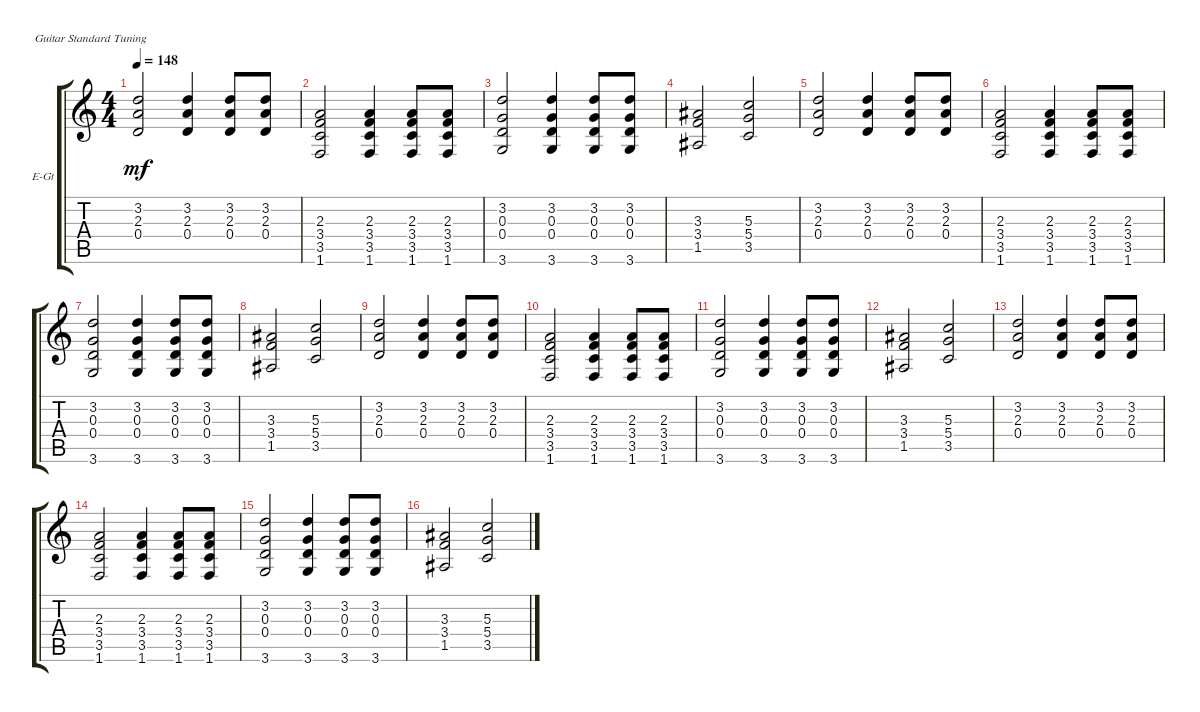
\defaultSystemsLayout 4
\bracketExtendMode groupsimilarinstruments
\firstSystemTrackNameOrientation horizontal
\otherSystemsTrackNameOrientation horizontal
\track ("Electric Guitar" "E-Gt") {instrument distortionguitar}
\staff {score tabs}
\tuning (E4 B3 G3 D3 A2 E2)
\ts (4 4)
\tempo 148
\clef g2
\ks c
(0.4 2.3 3.2).2{dy mf} (0.4 2.3 3.2).4 (0.4 2.3 3.2).8 (0.4 2.3 3.2).8 |
(1.6 3.5 3.4 2.3).2 (1.6 3.5 3.4 2.3).4 (1.6 3.5 3.4 2.3).8 (1.6 3.5 3.4 2.3).8 |
(3.6 0.4 0.3 3.2).2 (3.6 0.4 0.3 3.2).4 (3.6 0.4 0.3 3.2).8 (3.6 0.4 0.3 3.2).8 |
(1.5 3.3 3.4).2 (3.5 5.4 5.3).2 |
(0.4 2.3 3.2).2 (0.4 2.3 3.2).4 (0.4 2.3 3.2).8 (0.4 2.3 3.2).8 |
(1.6 3.5 3.4 2.3).2 (1.6 3.5 3.4 2.3).4 (1.6 3.5 3.4 2.3).8 (1.6 3.5 3.4 2.3).8 |
(3.6 0.4 0.3 3.2).2 (3.6 0.4 0.3 3.2).4 (3.6 0.4 0.3 3.2).8 (3.6 0.4 0.3 3.2).8 |
(1.5 3.3 3.4).2 (3.5 5.4 5.3).2 |
(0.4 2.3 3.2).2 (0.4 2.3 3.2).4 (0.4 2.3 3.2).8 (0.4 2.3 3.2).8 |
(1.6 3.5 3.4 2.3).2 (1.6 3.5 3.4 2.3).4 (1.6 3.5 3.4 2.3).8 (1.6 3.5 3.4 2.3).8 |
(3.6 0.4 0.3 3.2).2 (3.6 0.4 0.3 3.2).4 (3.6 0.4 0.3 3.2).8 (3.6 0.4 0.3 3.2).8 |
(1.5 3.3 3.4).2 (3.5 5.4 5.3).2 |
(0.4 2.3 3.2).2 (0.4 2.3 3.2).4 (0.4 2.3 3.2).8 (0.4 2.3 3.2).8 |
(1.6 3.5 3.4 2.3).2 (1.6 3.5 3.4 2.3).4 (1.6 3.5 3.4 2.3).8 (1.6 3.5 3.4 2.3).8 |
(3.6 0.4 0.3 3.2).2 (3.6 0.4 0.3 3.2).4 (3.6 0.4 0.3 3.2).8 (3.6 0.4 0.3 3.2).8 |
(1.5 3.3 3.4).2 (3.5 5.4 5.3).2
